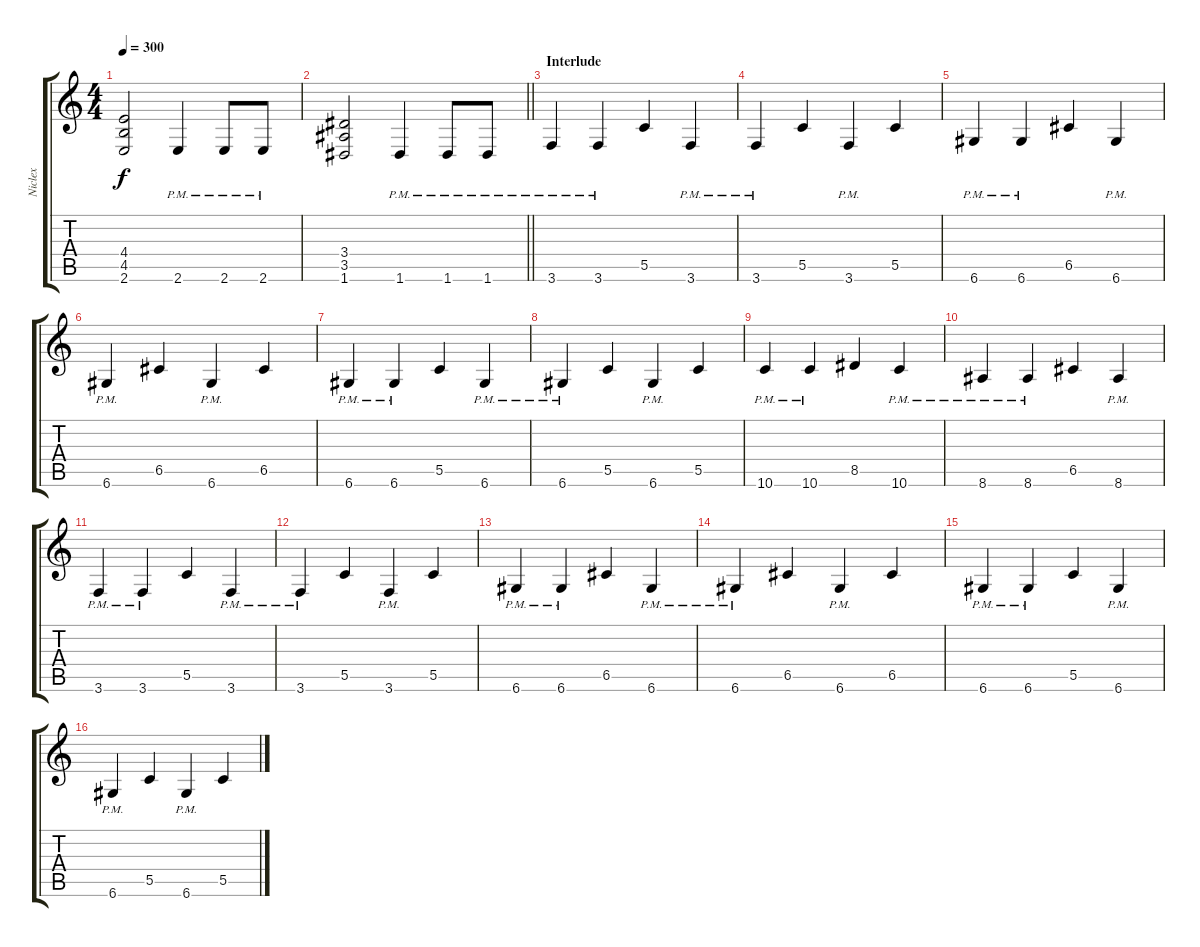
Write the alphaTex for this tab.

\track ("Niclex" "Niclex") {instrument distortionguitar}
\staff {score tabs}
\tuning (D4 A3 F3 C3 G2 D2) {hide}
\ts (4 4)
\tempo 300
\clef g2
\ks c
(4.4 4.5 2.6).2{dy f} 2.6{pm}.4 2.6{pm}.8 2.6{pm}.8 |
\barLineRight lightlight
(3.4 3.5 1.6).2 1.6{pm}.4 1.6{pm}.8 1.6{pm}.8 |
\section ("" "Interlude")
3.6{pm}.4 3.6{pm}.4 5.5.4 3.6{pm}.4 |
3.6{pm}.4 5.5.4 3.6{pm}.4 5.5.4 |
6.6{pm}.4 6.6{pm}.4 6.5.4 6.6{pm}.4 |
6.6{pm}.4 6.5.4 6.6{pm}.4 6.5.4 |
6.6{pm}.4 6.6{pm}.4 5.5.4 6.6{pm}.4 |
6.6{pm}.4 5.5.4 6.6{pm}.4 5.5.4 |
10.6{pm}.4 10.6{pm}.4 8.5.4 10.6{pm}.4 |
8.6{pm}.4 8.6{pm}.4 6.5.4 8.6{pm}.4 |
3.6{pm}.4 3.6{pm}.4 5.5.4 3.6{pm}.4 |
3.6{pm}.4 5.5.4 3.6{pm}.4 5.5.4 |
6.6{pm}.4 6.6{pm}.4 6.5.4 6.6{pm}.4 |
6.6{pm}.4 6.5.4 6.6{pm}.4 6.5.4 |
6.6{pm}.4 6.6{pm}.4 5.5.4 6.6{pm}.4 |
6.6{pm}.4 5.5.4 6.6{pm}.4 5.5.4
